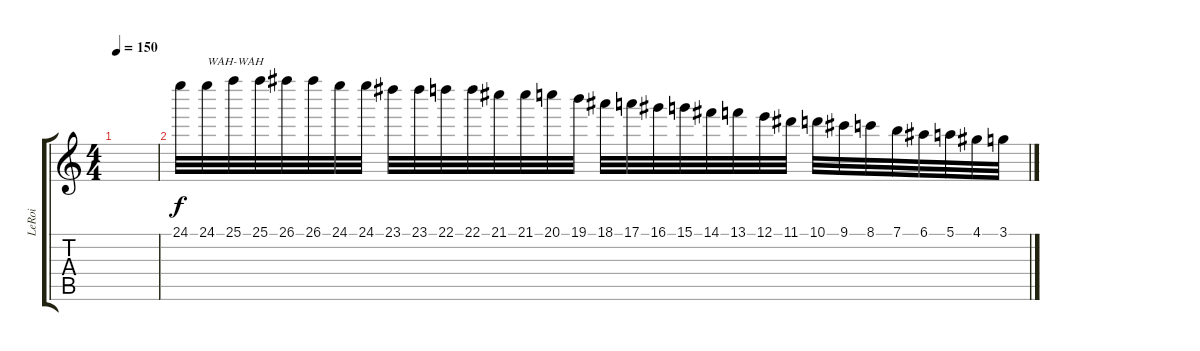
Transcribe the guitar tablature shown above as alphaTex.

\track ("LeRoi" "LeRoi") {instrument distortionguitar}
\staff {score tabs}
\tuning (E4 B3 G3 D3 A2 D2) {hide}
\ts (4 4)
\tempo 150
\clef g2
\ks c
|
24.1.32 24.1.32{txt "WAH-WAH"} 25.1.32 25.1.32 26.1.32 26.1.32 24.1.32 24.1.32 23.1.32 23.1.32 22.1.32 22.1.32 21.1.32 21.1.32 20.1.32 19.1.32 18.1.32 17.1.32 16.1.32 15.1.32 14.1.32 13.1.32 12.1.32 11.1.32 10.1.32 9.1.32 8.1.32 7.1.32 6.1.32 5.1.32 4.1.32 3.1.32
